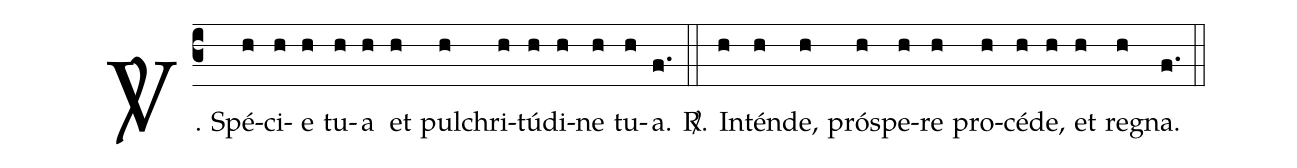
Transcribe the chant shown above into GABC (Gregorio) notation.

%%
(c3)
<sp>V/</sp>. Sp{é}(h)ci(h)e(h) tu(h)a(h) et(h) pul(h)chri(h)tú(h)di(h)ne(h) tu(h)a.(f.) <sp>R/</sp>.(::)
In(h)tén(h)de,(h) prós(h)pe(h)re(h) pro(h)cé(h)de,(h) et(h) reg(h)na.(f.) (::)
